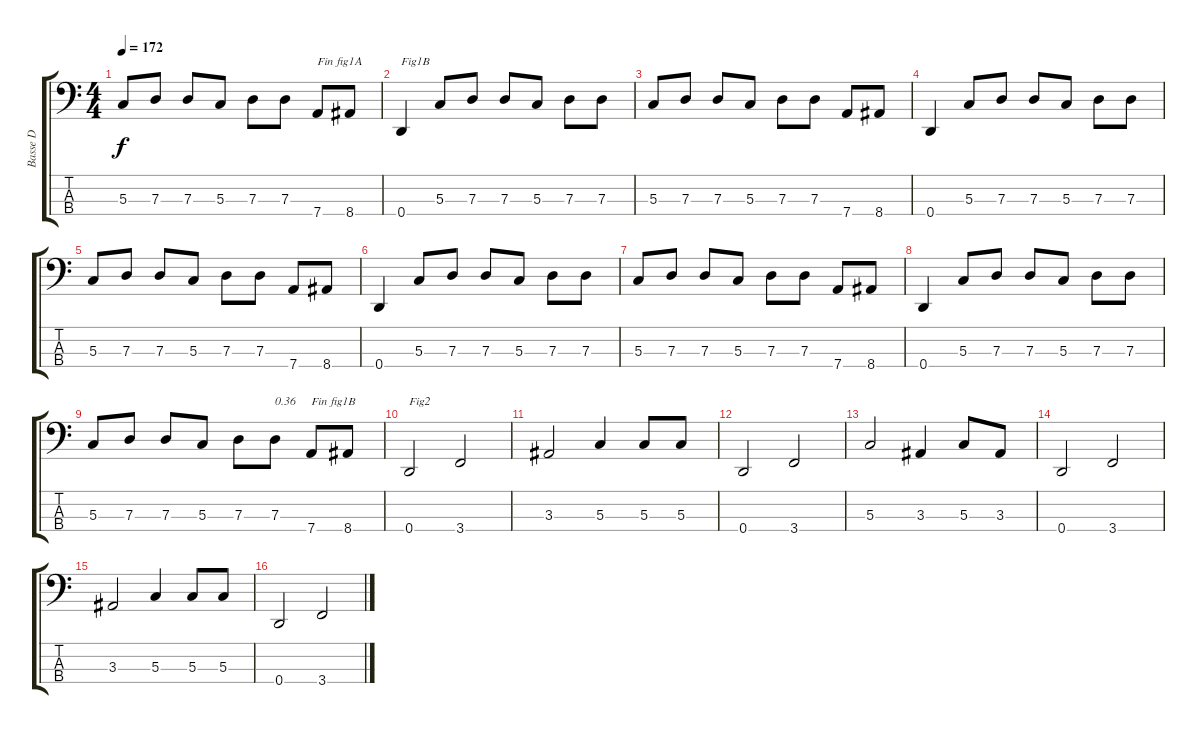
\track ("Basse D" "Basse D") {instrument electricbasspick}
\staff {score tabs}
\tuning (F2 C2 G1 D1) {hide}
\ts (4 4)
\tempo 172
\clef f4
\ks c
5.3.8{dy f} 7.3.8 7.3.8 5.3.8 7.3.8 7.3.8 7.4.8{txt "Fin fig1A"} 8.4.8 |
0.4.4{txt "Fig1B"} 5.3.8 7.3.8 7.3.8 5.3.8 7.3.8 7.3.8 |
5.3.8 7.3.8 7.3.8 5.3.8 7.3.8 7.3.8 7.4.8 8.4.8 |
0.4.4 5.3.8 7.3.8 7.3.8 5.3.8 7.3.8 7.3.8 |
5.3.8 7.3.8 7.3.8 5.3.8 7.3.8 7.3.8 7.4.8 8.4.8 |
0.4.4 5.3.8 7.3.8 7.3.8 5.3.8 7.3.8 7.3.8 |
5.3.8 7.3.8 7.3.8 5.3.8 7.3.8 7.3.8 7.4.8 8.4.8 |
0.4.4 5.3.8 7.3.8 7.3.8 5.3.8 7.3.8 7.3.8 |
5.3.8 7.3.8 7.3.8 5.3.8 7.3.8 7.3.8{txt "0.36"} 7.4.8{txt "Fin fig1B"} 8.4.8 |
0.4.2{txt "Fig2"} 3.4.2 |
3.3.2 5.3.4 5.3.8 5.3.8 |
0.4.2 3.4.2 |
5.3.2 3.3.4 5.3.8 3.3.8 |
0.4.2 3.4.2 |
3.3.2 5.3.4 5.3.8 5.3.8 |
0.4.2 3.4.2
